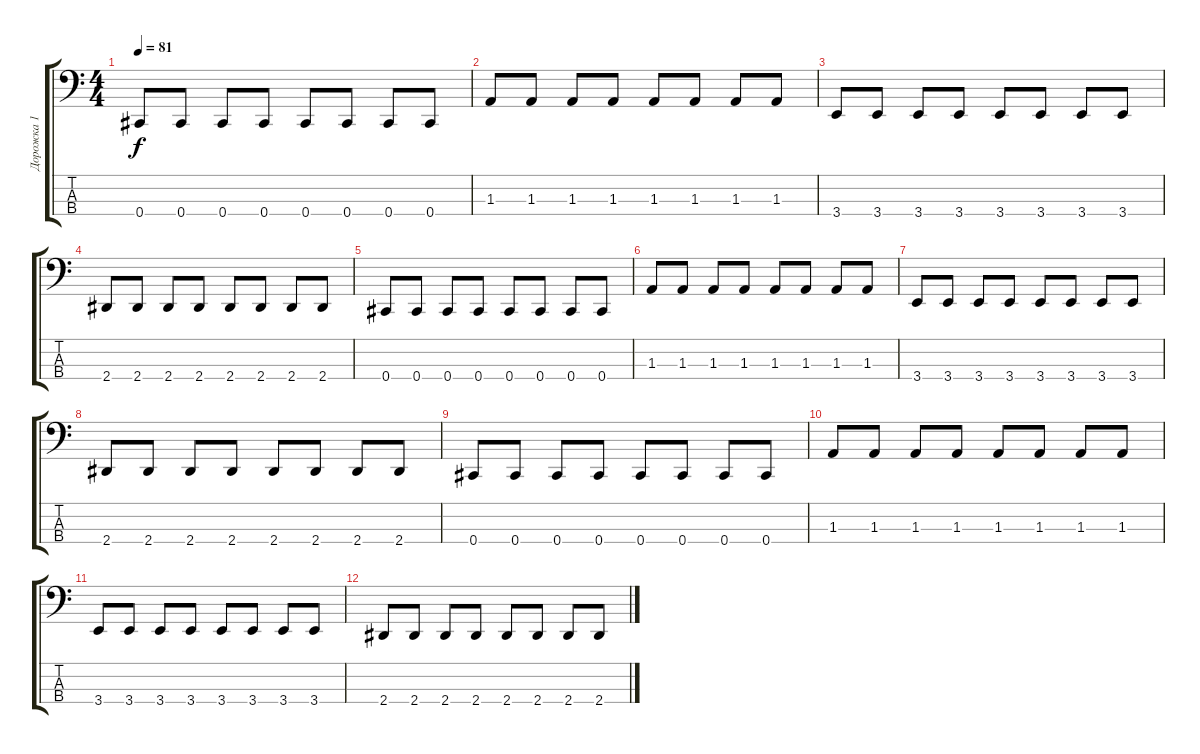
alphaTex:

\track ("Дорожка 1" "Дорожка 1") {instrument electricbasspick}
\staff {score tabs}
\tuning (Gb2 Db2 Ab1 Db1) {hide}
\ts (4 4)
\tempo 81
\clef f4
\ks c
0.4.8{dy f} 0.4.8 0.4.8 0.4.8 0.4.8 0.4.8 0.4.8 0.4.8 |
1.3.8 1.3.8 1.3.8 1.3.8 1.3.8 1.3.8 1.3.8 1.3.8 |
3.4.8 3.4.8 3.4.8 3.4.8 3.4.8 3.4.8 3.4.8 3.4.8 |
2.4.8 2.4.8 2.4.8 2.4.8 2.4.8 2.4.8 2.4.8 2.4.8 |
0.4.8 0.4.8 0.4.8 0.4.8 0.4.8 0.4.8 0.4.8 0.4.8 |
1.3.8 1.3.8 1.3.8 1.3.8 1.3.8 1.3.8 1.3.8 1.3.8 |
3.4.8 3.4.8 3.4.8 3.4.8 3.4.8 3.4.8 3.4.8 3.4.8 |
2.4.8 2.4.8 2.4.8 2.4.8 2.4.8 2.4.8 2.4.8 2.4.8 |
0.4.8 0.4.8 0.4.8 0.4.8 0.4.8 0.4.8 0.4.8 0.4.8 |
1.3.8 1.3.8 1.3.8 1.3.8 1.3.8 1.3.8 1.3.8 1.3.8 |
3.4.8 3.4.8 3.4.8 3.4.8 3.4.8 3.4.8 3.4.8 3.4.8 |
2.4.8 2.4.8 2.4.8 2.4.8 2.4.8 2.4.8 2.4.8 2.4.8
